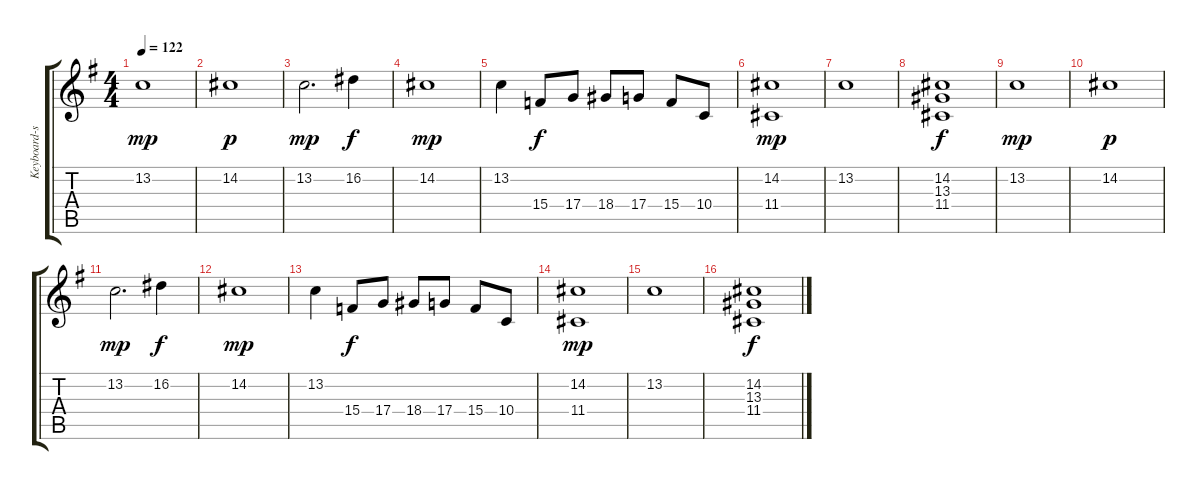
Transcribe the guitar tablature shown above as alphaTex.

\track ("Keyboard-string" "Keyboard-s") {instrument stringensemble1}
\staff {score tabs}
\tuning (E4 B3 G3 D3 A2 E2) {hide}
\ts (4 4)
\tempo 122
\clef g2
\ks g
13.2.1{dy mp} |
14.2.1{dy p} |
13.2.2{d dy mp} 16.2.4{dy f} |
14.2.1{dy mp} |
13.2.4 15.4.8{dy f} 17.4.8 18.4.8 17.4.8 15.4.8 10.4.8 |
(14.2 11.4).1{dy mp} |
13.2.1 |
(14.2 13.3 11.4).1{dy f} |
13.2.1{dy mp} |
14.2.1{dy p} |
13.2.2{d dy mp} 16.2.4{dy f} |
14.2.1{dy mp} |
13.2.4 15.4.8{dy f} 17.4.8 18.4.8 17.4.8 15.4.8 10.4.8 |
(14.2 11.4).1{dy mp} |
13.2.1 |
(14.2 13.3 11.4).1{dy f}
